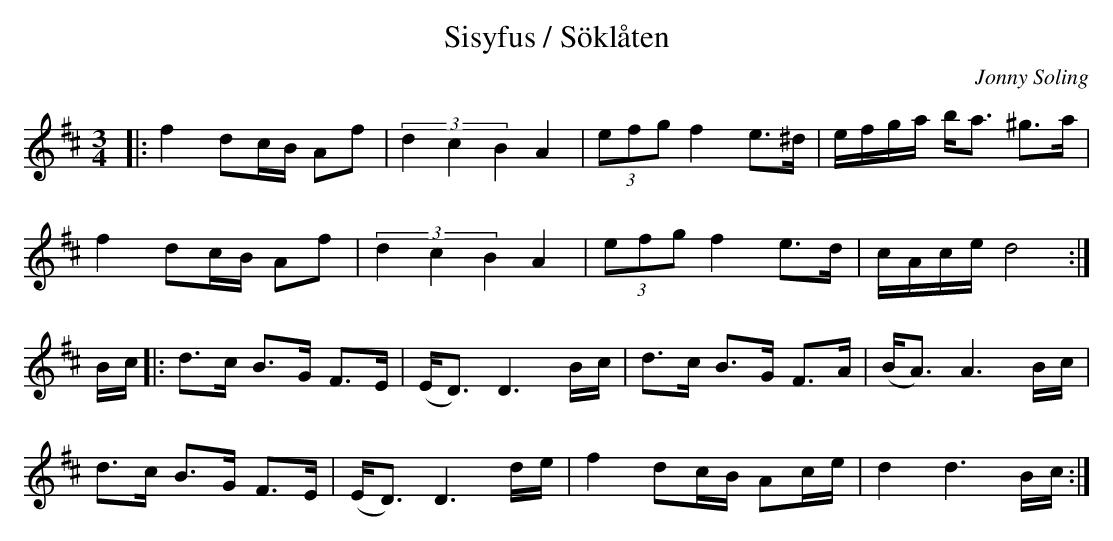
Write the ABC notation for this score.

X:1
T:Sisyfus / Söklåten
C:Jonny Soling
M:3/4
L:1/8
K:D
     |: f2  dc/2B/2 Af | (3d2c2B2 A2   | (3efg f2      e>^d  | e/f/g/a/ b<a ^g>a   |
        f2  dc/B/ Af   | (3d2c2B2 A2   | (3efg f2      e>d   | c/A/c/e/ d4        :|
B/c/ |: d>c B>G F>E    | (E<D) D3 B/c/ | d>c   B>G     F>A   | (B<A)    A3  B/c/   |
        d>c B>G F>E    | (E<D) D3 d/e/ | f2    dc/2B/2 Ac/e/ | d2       d3  B/c/  :|
